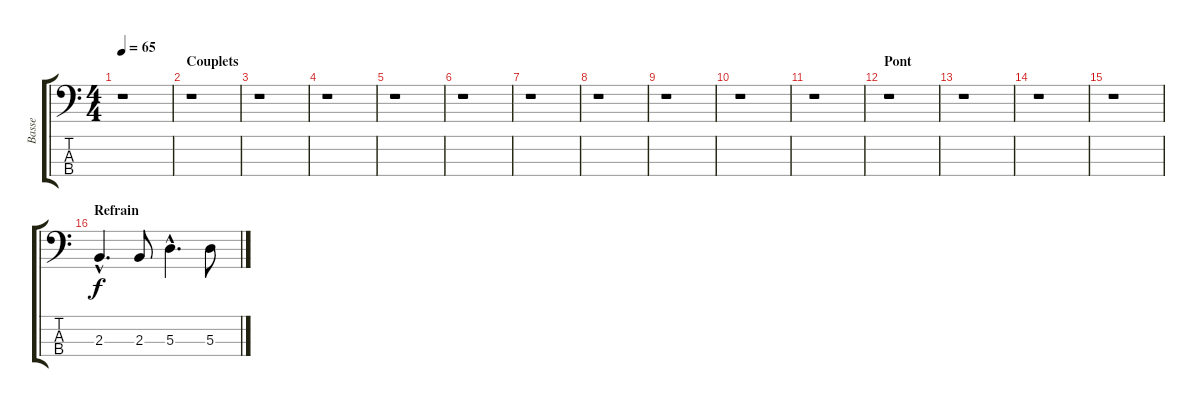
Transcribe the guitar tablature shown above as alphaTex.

\track ("Basse" "Basse") {instrument electricbasspick}
\staff {score tabs}
\tuning (G2 D2 A1 E1) {hide}
\ts (4 4)
\tempo 65
\clef f4
\ks c
r.1{dy f instrument electricbasspick} |
\section ("" "Couplets")
r.1 |
r.1 |
r.1 |
r.1 |
r.1 |
r.1 |
r.1 |
r.1 |
r.1 |
r.1 |
\section ("" "Pont")
r.1 |
r.1 |
r.1 |
r.1 |
\section ("" "Refrain")
2.3{hac}.4{d} 2.3.8 5.3{hac}.4{d} 5.3.8
